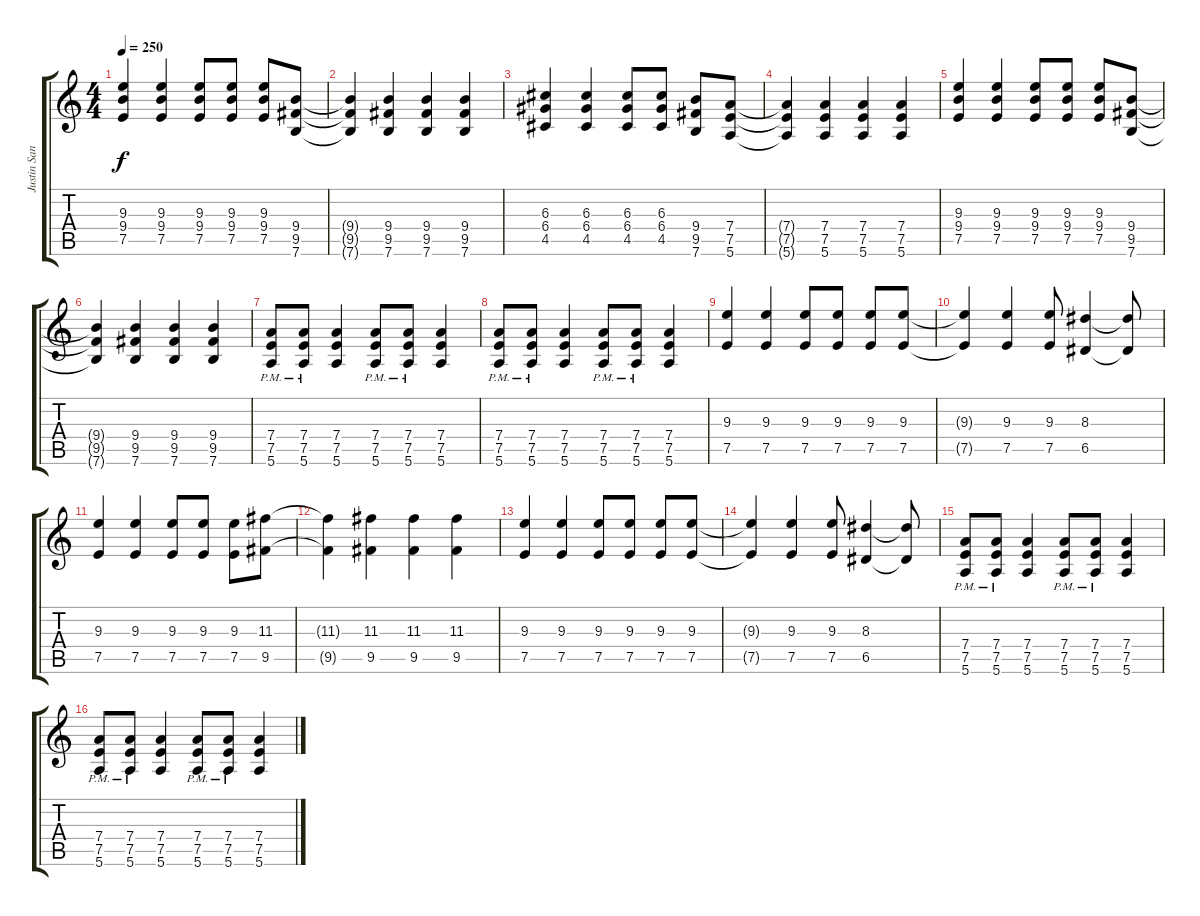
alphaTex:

\track ("Justin Sane" "Justin San") {instrument distortionguitar}
\staff {score tabs}
\tuning (E4 B3 G3 D3 A2 E2) {hide}
\ts (4 4)
\tempo 250
\clef g2
\ks c
(9.3 9.4 7.5).4{dy f} (9.3 9.4 7.5).4 (9.3 9.4 7.5).8 (9.3 9.4 7.5).8 (9.3 9.4 7.5).8 (9.4 9.5 7.6).8 |
(9.4{t} 9.5{t} 7.6{t}).4 (9.4 9.5 7.6).4 (9.4 9.5 7.6).4 (9.4 9.5 7.6).4 |
(6.3 6.4 4.5).4 (6.3 6.4 4.5).4 (6.3 6.4 4.5).8 (6.3 6.4 4.5).8 (9.4 9.5 7.6).8 (7.4 7.5 5.6).8 |
(7.4{t} 7.5{t} 5.6{t}).4 (7.4 7.5 5.6).4 (7.4 7.5 5.6).4 (7.4 7.5 5.6).4 |
(9.3 9.4 7.5).4 (9.3 9.4 7.5).4 (9.3 9.4 7.5).8 (9.3 9.4 7.5).8 (9.3 9.4 7.5).8 (9.4 9.5 7.6).8 |
(9.4{t} 9.5{t} 7.6{t}).4 (9.4 9.5 7.6).4 (9.4 9.5 7.6).4 (9.4 9.5 7.6).4 |
(7.4{pm} 7.5{pm} 5.6{pm}).8 (7.4{pm} 7.5{pm} 5.6{pm}).8 (7.4 7.5 5.6).4 (7.4{pm} 7.5{pm} 5.6{pm}).8 (7.4{pm} 7.5{pm} 5.6{pm}).8 (7.4 7.5 5.6).4 |
(7.4{pm} 7.5{pm} 5.6{pm}).8 (7.4{pm} 7.5{pm} 5.6{pm}).8 (7.4 7.5 5.6).4 (7.4{pm} 7.5{pm} 5.6{pm}).8 (7.4{pm} 7.5{pm} 5.6{pm}).8 (7.4 7.5 5.6).4 |
(9.3 7.5).4 (9.3 7.5).4 (9.3 7.5).8 (9.3 7.5).8 (9.3 7.5).8 (9.3 7.5).8 |
(9.3{t} 7.5{t}).4 (9.3 7.5).4 (9.3 7.5).8 (8.3 6.5).4 (8.3{t} 6.5{t}).8 |
(9.3 7.5).4 (9.3 7.5).4 (9.3 7.5).8 (9.3 7.5).8 (9.3 7.5).8 (11.3 9.5).8 |
(11.3{t} 9.5{t}).4 (11.3 9.5).4 (11.3 9.5).4 (11.3 9.5).4 |
(9.3 7.5).4 (9.3 7.5).4 (9.3 7.5).8 (9.3 7.5).8 (9.3 7.5).8 (9.3 7.5).8 |
(9.3{t} 7.5{t}).4 (9.3 7.5).4 (9.3 7.5).8 (8.3 6.5).4 (8.3{t} 6.5{t}).8 |
(7.4{pm} 7.5{pm} 5.6{pm}).8 (7.4{pm} 7.5{pm} 5.6{pm}).8 (7.4 7.5 5.6).4 (7.4{pm} 7.5{pm} 5.6{pm}).8 (7.4{pm} 7.5{pm} 5.6{pm}).8 (7.4 7.5 5.6).4 |
(7.4{pm} 7.5{pm} 5.6{pm}).8 (7.4{pm} 7.5{pm} 5.6{pm}).8 (7.4 7.5 5.6).4 (7.4{pm} 7.5{pm} 5.6{pm}).8 (7.4{pm} 7.5{pm} 5.6{pm}).8 (7.4 7.5 5.6).4
